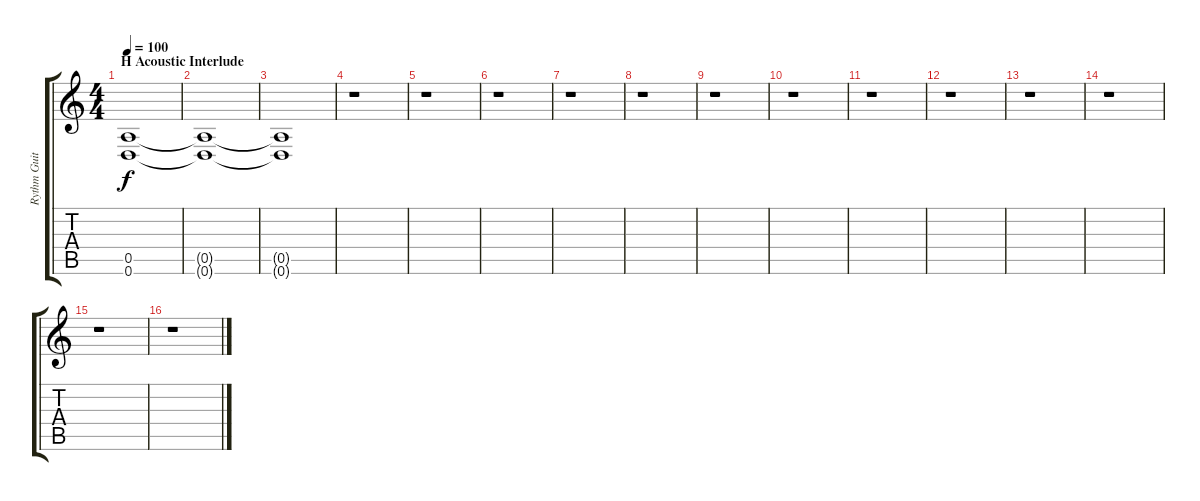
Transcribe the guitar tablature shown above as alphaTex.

\track ("Rythm Guitar" "Rythm Guit") {instrument overdrivenguitar}
\staff {score tabs}
\tuning (E4 A3 F3 D3 A2 D2) {hide}
\ts (4 4)
\section ("" "H Acoustic Interlude")
\tempo 100
\clef g2
\ks c
(0.5{t} 0.6{t}).1{dy f} |
(0.5{t} 0.6{t}).1 |
(0.5{t} 0.6{t}).1 |
r.1 |
r.1 |
r.1 |
r.1 |
r.1 |
r.1 |
r.1 |
r.1 |
r.1 |
r.1 |
r.1 |
r.1 |
r.1
